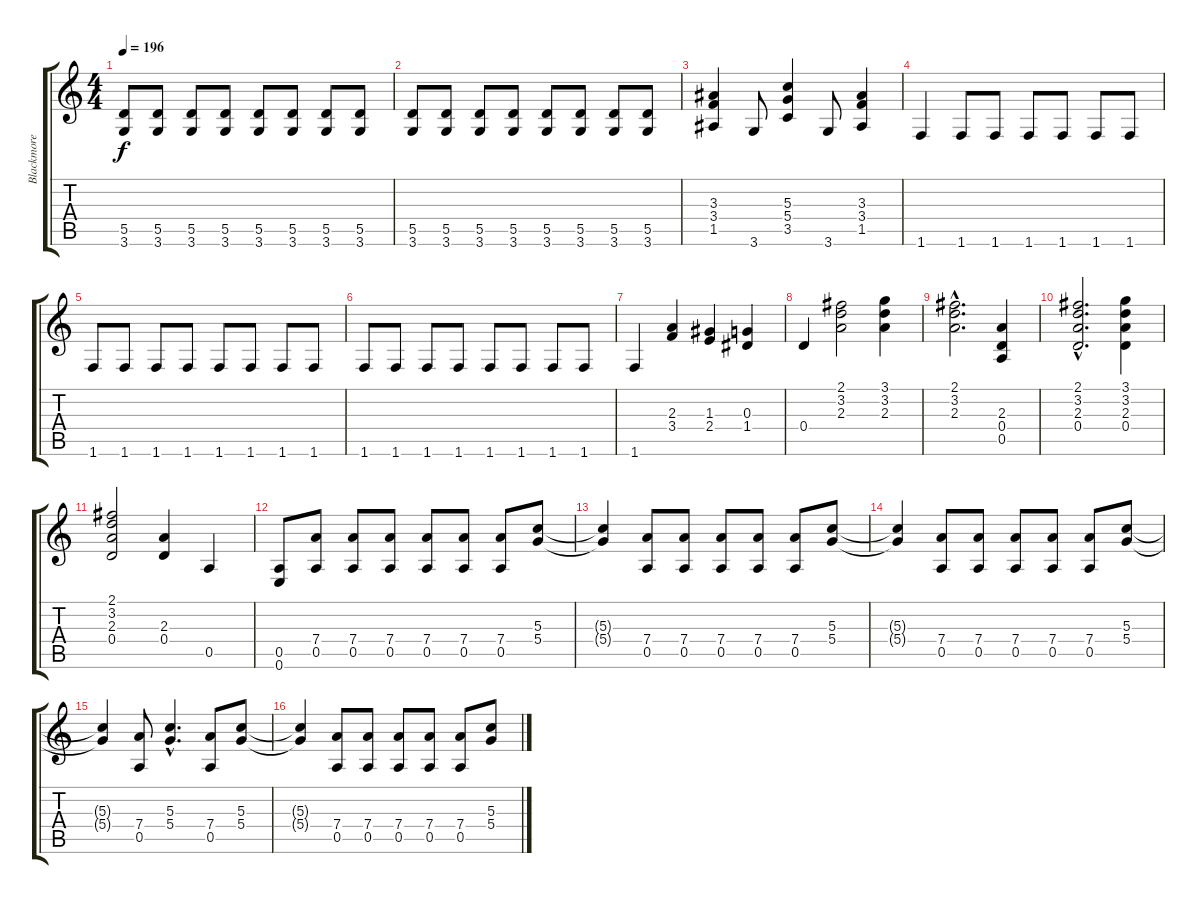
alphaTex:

\track ("Blackmore" "Blackmore") {instrument overdrivenguitar}
\staff {score tabs}
\tuning (E4 B3 G3 D3 A2 E2) {hide}
\ts (4 4)
\tempo 196
\clef g2
\ks c
(5.5 3.6).8{dy f} (5.5 3.6).8 (5.5 3.6).8 (5.5 3.6).8 (5.5 3.6).8 (5.5 3.6).8 (5.5 3.6).8 (5.5 3.6).8 |
(5.5 3.6).8 (5.5 3.6).8 (5.5 3.6).8 (5.5 3.6).8 (5.5 3.6).8 (5.5 3.6).8 (5.5 3.6).8 (5.5 3.6).8 |
(3.3 3.4 1.5).4 3.6.8 (5.3 5.4 3.5).4 3.6.8 (3.3 3.4 1.5).4 |
1.6.4 1.6.8 1.6.8 1.6.8 1.6.8 1.6.8 1.6.8 |
1.6.8 1.6.8 1.6.8 1.6.8 1.6.8 1.6.8 1.6.8 1.6.8 |
1.6.8 1.6.8 1.6.8 1.6.8 1.6.8 1.6.8 1.6.8 1.6.8 |
1.6.4 (2.3 3.4).4 (1.3 2.4).4 (0.3 1.4).4 |
0.4.4 (2.1 3.2 2.3).2 (3.1 3.2 2.3).4 |
(2.1{hac} 3.2{hac} 2.3{hac}).2{d} (2.3 0.4 0.5).4 |
(2.1{hac} 3.2{hac} 2.3{hac} 0.4{hac}).2{d} (3.1 3.2 2.3 0.4).4 |
(2.1 3.2 2.3 0.4).2 (2.3 0.4).4 0.5.4 |
(0.5 0.6).8 (7.4 0.5).8 (7.4 0.5).8 (7.4 0.5).8 (7.4 0.5).8 (7.4 0.5).8 (7.4 0.5).8 (5.3 5.4).8 |
(5.3{t} 5.4{t}).4 (7.4 0.5).8 (7.4 0.5).8 (7.4 0.5).8 (7.4 0.5).8 (7.4 0.5).8 (5.3 5.4).8 |
(5.3{t} 5.4{t}).4 (7.4 0.5).8 (7.4 0.5).8 (7.4 0.5).8 (7.4 0.5).8 (7.4 0.5).8 (5.3 5.4).8 |
(5.3{t} 5.4{t}).4 (7.4 0.5).8 (5.3{hac} 5.4{hac}).4{d} (7.4 0.5).8 (5.3 5.4).8 |
(5.3{t} 5.4{t}).4 (7.4 0.5).8 (7.4 0.5).8 (7.4 0.5).8 (7.4 0.5).8 (7.4 0.5).8 (5.3 5.4).8
